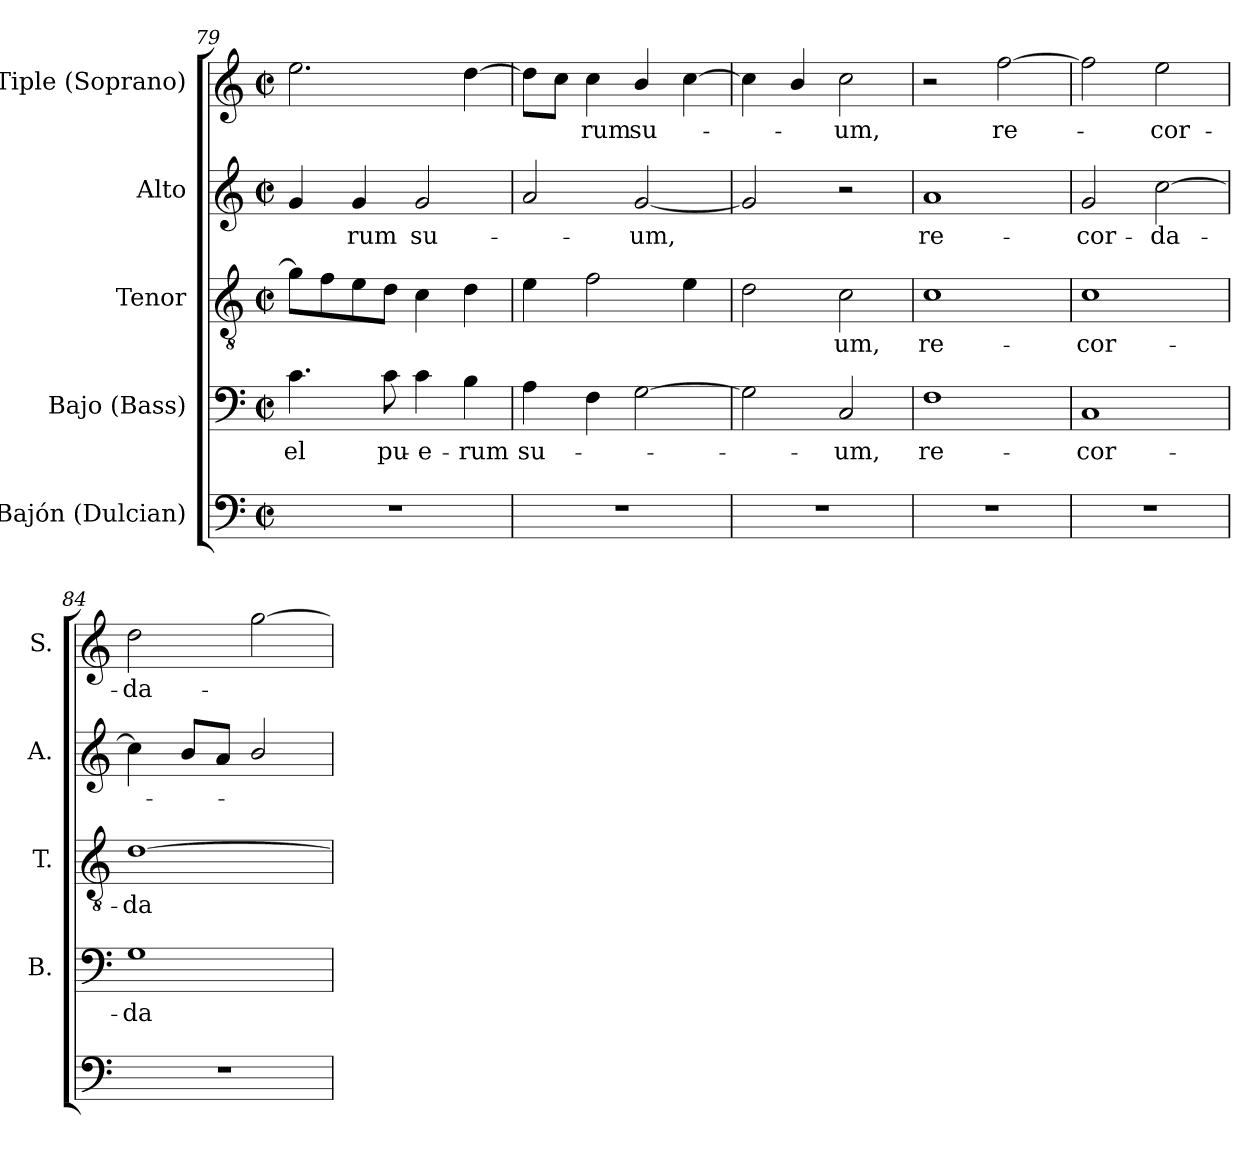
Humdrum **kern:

**kern	**kern	**text	**kern	**text	**kern	**text	**kern	**text
*part5	*part4	*part4	*part3	*part3	*part2	*part2	*part1	*part1
*staff5	*staff4	*staff4	*staff3	*staff3	*staff2	*staff2	*staff1	*staff1
*I"Bajón (Dulcian)	*I"Bajo (Bass)	*	*I"Tenor	*	*I"Alto	*	*I"Tiple (Soprano)	*
*	*I'B.	*	*I'T.	*	*I'A.	*	*I'S.	*
*clefF4	*clefF4	*	*clefGv2	*	*clefG2	*	*clefG2	*
*	*	*	*ITrd7c12	*	*	*	*	*
*k[]	*k[]	*	*k[]	*	*k[]	*	*k[]	*
*C:	*C:	*	*C:	*	*C:	*	*C:	*
*M2/2	*M2/2	*	*M2/2	*	*M2/2	*	*M2/2	*
*met(c|)	*met(c|)	*	*met(c|)	*	*met(c|)	*	*met(c|)	*
=79	=79	=79	=79	=79	=79	=79	=79	=79
!	!	!LO:LY:b:color=#000000	!	!	!	!	!	!
1r	4.ci\	-el	8Gi\L]	.	4gi/	.	2.eei\	.
.	.	.	8Fi\	.	.	.	.	.
!	!	!	!	!	!	!LO:LY:b:color=#000000	!	!
.	.	.	8Ei\	.	4gi/	-rum	.	.
!	!	!LO:LY:b:color=#000000	!	!	!	!	!	!
.	8ci\	pu-	8Di\J	.	.	.	.	.
!	!	!LO:LY:b:color=#000000	!	!	!	!	!	!
!	!	!	!	!	!	!LO:LY:b:color=#000000	!	!
.	4ci\	-e-	4Ci\	.	2gi/	su-	.	.
!	!	!LO:LY:b:color=#000000	!	!	!	!	!	!
.	4Bi\	-rum	4Di\	.	.	.	[4ddi\	.
=80	=80	=80	=80	=80	=80	=80	=80	=80
!	!	!LO:LY:b:color=#000000	!	!	!	!	!	!
1r	4Ai\	su-	4Ei\	.	2ai/	.	8ddi\L]	.
.	.	.	.	.	.	.	8cci\J	.
!	!	!	!	!	!	!	!	!LO:LY:b:color=#000000
.	4Fi\	.	2Fi\	.	.	.	4cci\	-rum
!	!	!	!	!	!	!LO:LY:b:color=#000000	!	!
!	!	!	!	!	!	!	!	!LO:LY:b:color=#000000
.	[2Gi\	.	.	.	[2gi/	-um,	4bi/	su-
.	.	.	4Ei\	.	.	.	[4cci\	.
=81	=81	=81	=81	=81	=81	=81	=81	=81
1r	2Gi\]	.	2Di\	.	2gi/]	.	4cci\]	.
.	.	.	.	.	.	.	4bi/	.
!	!	!LO:LY:b:color=#000000	!	!	!	!	!	!
!	!	!	!	!LO:LY:b:color=#000000	!	!	!	!
!	!	!	!	!	!	!	!	!LO:LY:b:color=#000000
.	2Ci/	-um,	2Ci\	-um,	2r	.	2cci\	-um,
!!LO:PB:g=z
=82	=82	=82	=82	=82	=82	=82	=82	=82
!	!	!LO:LY:b:color=#000000	!	!	!	!	!	!
!	!	!	!	!LO:LY:b:color=#000000	!	!	!	!
!	!	!	!	!	!	!LO:LY:b:color=#000000	!	!
1r	1Fi	re-	1Ci	re-	1ai	re-	2r	.
!	!	!	!	!	!	!	!	!LO:LY:b:color=#000000
.	.	.	.	.	.	.	[2ffi\	re-
=83	=83	=83	=83	=83	=83	=83	=83	=83
!	!	!LO:LY:b:color=#000000	!	!	!	!	!	!
!	!	!	!	!LO:LY:b:color=#000000	!	!	!	!
!	!	!	!	!	!	!LO:LY:b:color=#000000	!	!
1r	1Ci	-cor-	1Ci	-cor-	2gi/	-cor-	2ffi\]	.
!	!	!	!	!	!	!LO:LY:b:color=#000000	!	!
!	!	!	!	!	!	!	!	!LO:LY:b:color=#000000
.	.	.	.	.	[2cci\	-da-	2eei\	-cor-
=84	=84	=84	=84	=84	=84	=84	=84	=84
!	!	!LO:LY:b:color=#000000	!	!	!	!	!	!
!	!	!	!	!LO:LY:b:color=#000000	!	!	!	!
!	!	!	!	!	!	!	!	!LO:LY:b:color=#000000
1r	1Gi	-da-	[1Di	-da-	4cci\]	.	2ddi\	-da-
.	.	.	.	.	8bi/L	.	.	.
.	.	.	.	.	8ai/J	.	.	.
.	.	.	.	.	2bi/	.	[2ggi\	.
=	=	=	=	=	=	=	=	=
*-	*-	*-	*-	*-	*-	*-	*-	*-
